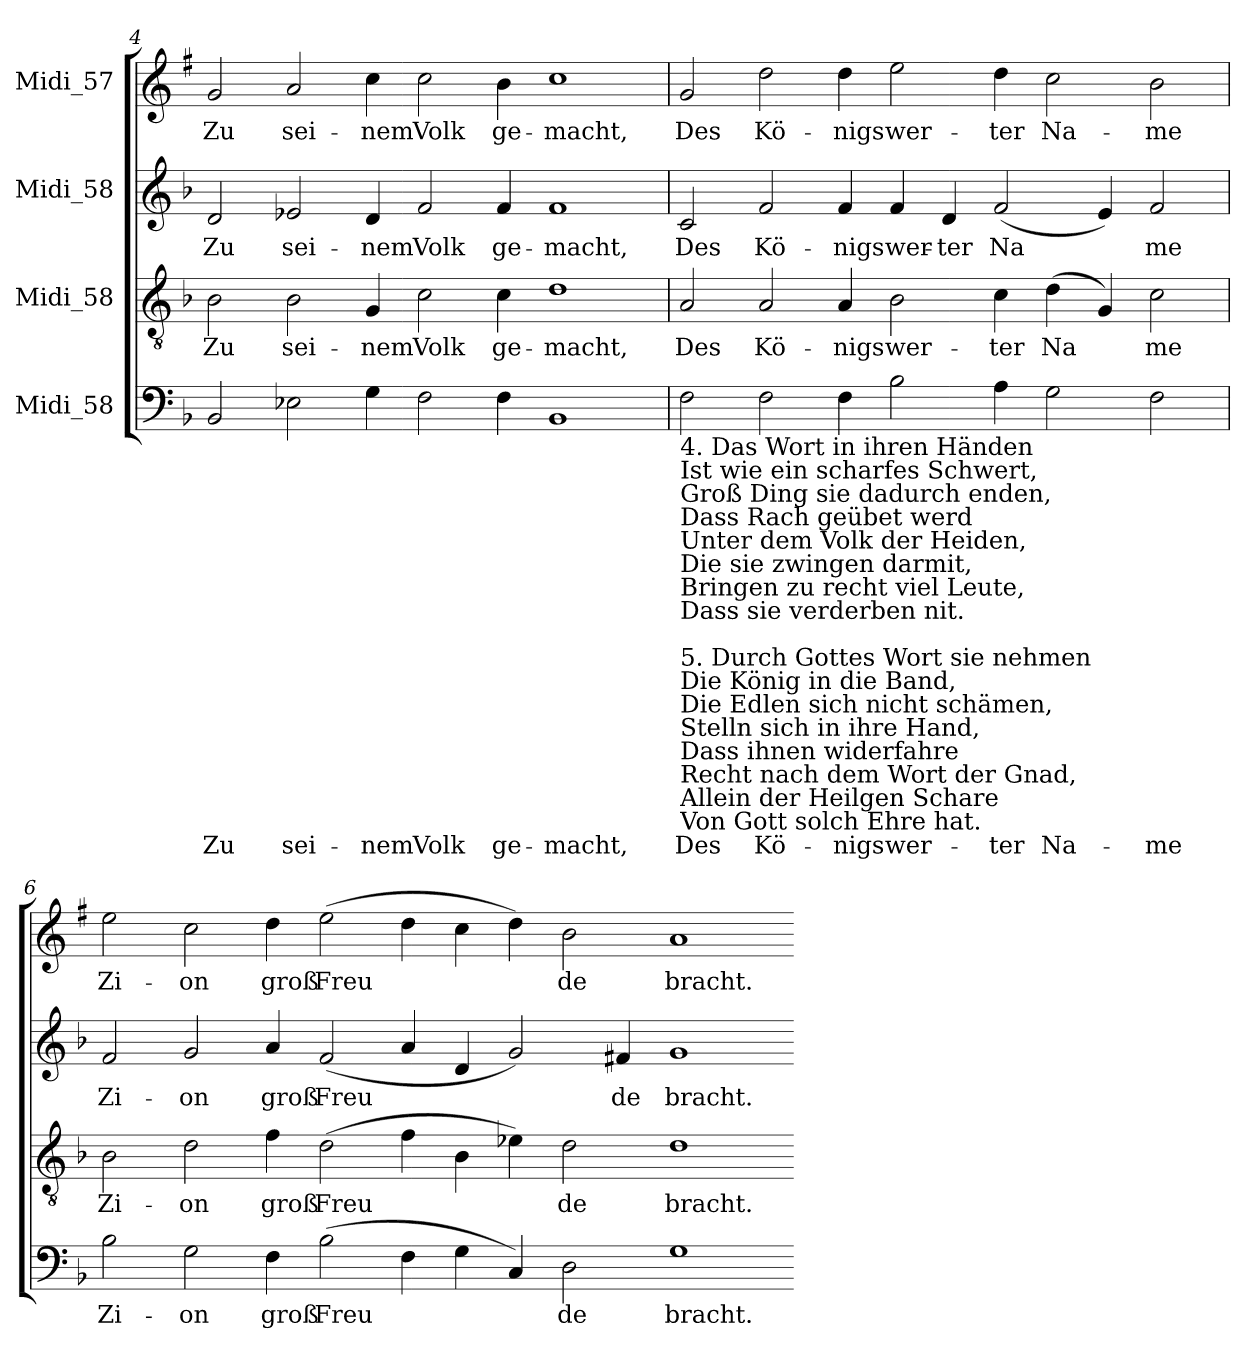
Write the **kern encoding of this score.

**kern	**text	**kern	**text	**kern	**text	**kern	**text
*part4	*part4	*part3	*part3	*part2	*part2	*part1	*part1
*staff4	*staff4	*staff3	*staff3	*staff2	*staff2	*staff1	*staff1
*I"Midi_58	*	*I"Midi_58	*	*I"Midi_58	*	*I"Midi_57	*
*clefF4	*	*clefGv2	*	*clefG2	*	*clefG2	*
*	*	*	*	*	*	*ITrd1c2	*
*k[b-]	*	*k[b-]	*	*k[b-]	*	*k[b-]	*
*F:	*	*F:	*	*F:	*	*F:	*
=4	=4	=4	=4	=4	=4	=4	=4
!	!LO:LY:b	!	!LO:LY:b	!	!LO:LY:b	!	!LO:LY:b
2BB-	Zu	2B-	Zu	2d	Zu	2f	Zu
!	!LO:LY:b	!	!LO:LY:b	!	!LO:LY:b	!	!LO:LY:b
2E-X	sei-	2B-	sei-	2e-X	sei-	2g	sei-
!	!LO:LY:b	!	!LO:LY:b	!	!LO:LY:b	!	!LO:LY:b
4G	-nem	4G	-nem	4d	-nem	4b-	-nem
!	!LO:LY:b	!	!LO:LY:b	!	!LO:LY:b	!	!LO:LY:b
2F	Volk	2c	Volk	2f	Volk	2b-	Volk
!	!LO:LY:b	!	!LO:LY:b	!	!LO:LY:b	!	!LO:LY:b
4F	ge-	4c	ge-	4f	ge-	4a	ge-
!	!LO:LY:b	!	!LO:LY:b	!	!LO:LY:b	!	!LO:LY:b
1BB-	-macht,	1d	-macht,	1f	-macht,	1b-	-macht,
=5	=5	=5	=5	=5	=5	=5	=5
!LO:TX:b:t=4. Das Wort in ihren Händen\nIst wie ein scharfes Schwert,\nGroß Ding sie dadurch enden,\nDass Rach geübet werd\nUnter dem Volk der Heiden,\nDie sie zwingen darmit,\nBringen zu recht viel Leute,\nDass sie verderben nit.\n\n5. Durch Gottes Wort sie nehmen\nDie König in die Band,\nDie Edlen sich nicht schämen,\nStelln sich in ihre Hand,\nDass ihnen widerfahre\nRecht nach dem Wort der Gnad,\nAllein der Heilgen Schare\nVon Gott solch Ehre hat.	!	!	!	!	!	!	!
!	!LO:LY:b	!	!LO:LY:b	!	!LO:LY:b	!	!LO:LY:b
2F	Des	2A	Des	2c	Des	2f	Des
!	!LO:LY:b	!	!LO:LY:b	!	!LO:LY:b	!	!LO:LY:b
2F	Kö-	2A	Kö-	2f	Kö-	2cc	Kö-
!	!LO:LY:b	!	!LO:LY:b	!	!LO:LY:b	!	!LO:LY:b
4F	-nigs	4A	-nigs	4f	-nigs	4cc	-nigs
!	!LO:LY:b	!	!LO:LY:b	!	!LO:LY:b	!	!LO:LY:b
2B-	wer-	2B-	wer-	4f	wer-	2dd	wer-
!	!	!	!	!	!LO:LY:b	!	!
.	.	.	.	4d	-ter	.	.
!	!LO:LY:b	!	!LO:LY:b	!	!LO:LY:b	!	!LO:LY:b
4A	-ter	4c	-ter	(<2f	Na	4cc	-ter
!	!LO:LY:b	!	!LO:LY:b	!	!	!	!LO:LY:b
2G	Na-	(>4d	Na	.	.	2b-	Na-
.	.	4G)	.	4e)	.	.	.
!	!LO:LY:b	!	!LO:LY:b	!	!LO:LY:b	!	!LO:LY:b
2F	-me	2c	me	2f	me	2a	-me
=6	=6	=6	=6	=6	=6	=6	=6
!	!LO:LY:b	!	!LO:LY:b	!	!LO:LY:b	!	!LO:LY:b
2B-	Zi-	2B-	Zi-	2f	Zi-	2dd	Zi-
!	!LO:LY:b	!	!LO:LY:b	!	!LO:LY:b	!	!LO:LY:b
2G	-on	2d	-on	2g	-on	2b-	-on
!	!LO:LY:b	!	!LO:LY:b	!	!LO:LY:b	!	!LO:LY:b
4F	groß	4f	groß	4a	groß	4cc	groß
!	!LO:LY:b	!	!LO:LY:b	!	!LO:LY:b	!	!LO:LY:b
(>2B-	Freu	(>2d	Freu	(<2f	Freu	(>2dd	Freu
4F	.	4f	.	4a	.	4cc	.
4G	.	4B-	.	4d	.	4b-	.
4C)	.	4e-X)	.	2g)	.	4cc)	.
!	!LO:LY:b	!	!LO:LY:b	!	!	!	!LO:LY:b
2D	de	2d	de	.	.	2a	de
!	!	!	!	!	!LO:LY:b	!	!
.	.	.	.	4f#X	de	.	.
!	!LO:LY:b	!	!LO:LY:b	!	!LO:LY:b	!	!LO:LY:b
1G	bracht.	1d	bracht.	1g	bracht.	1g	bracht.
=-	=-	=-	=-	=-	=-	=-	=-
*-	*-	*-	*-	*-	*-	*-	*-
